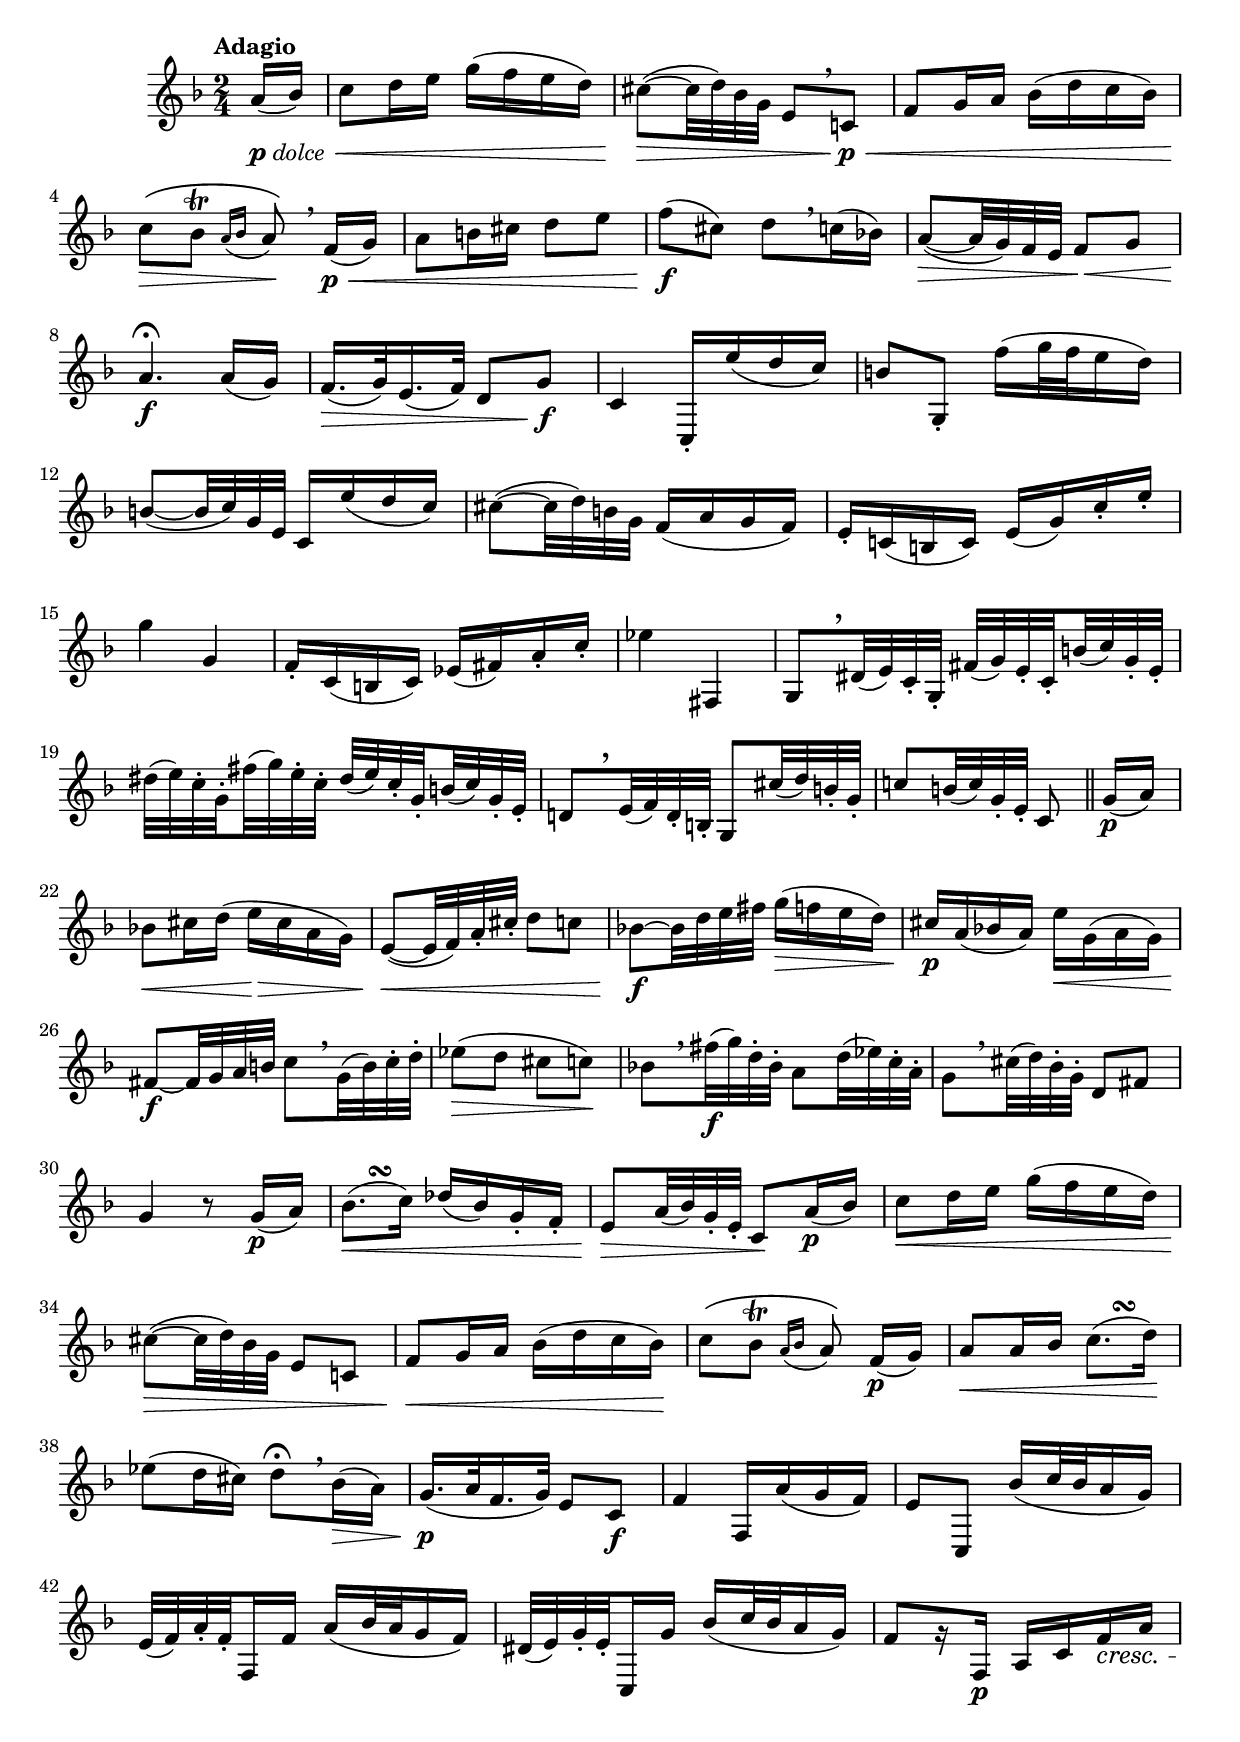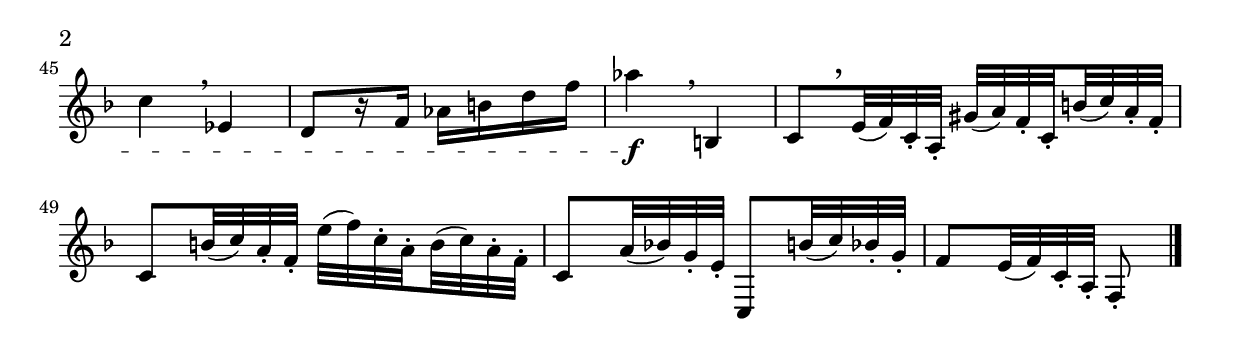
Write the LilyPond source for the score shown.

\version "2.22.0"

\version "2.22.0"

#(define subdivide-beams (define-music-function (baseMoment beatStructure music) (rational? list? ly:music?)
#{
  \set subdivideBeams = ##t
  \set baseMoment = #(ly:make-moment baseMoment)
  \set beatStructure = #beatStructure
  #music
  \unset beatStructure
  \unset baseMoment
  \unset subdivideBeams
#}))

\include "../turn-markup.ily"

\relative {
  \language "english"

  \transposition f

  \tempo "Adagio"

  \key f \major
  \time 2/4

  \partial 8 { a'16( \tweak X-offset #0 #(make-dynamic-script (markup #:dynamic "p" #:normal-text (#:italic "dolce"))) \< b-flat) } | |
  c8 d16 e g16( f e d) |
  c-sharp8~( \> c-sharp32 d) b-flat g e8[ \breathe c!] \p \< |
  f8 g16 a b-flat( d c b-flat) |
  c8\( \> \afterGrace { b-flat \tweak avoid-slur #'inside \trill } { a16( b-flat } a8)\) \! \breathe f16( \p \< g) |
  a8 b16 c-sharp d8 e |
  f( \f c-sharp) d[ \breathe c16( b-flat!)] |
  a8~( \> a32 g) f e f8 \< g |
  a4.\fermata \f a16( g) |
  f16.( \> g32) e16.( f32) d8 g \f |
  c,4 c,16-. e''( d c) |
  b8 g,-. f''16( g32 f e16 d) |
  b8~( b32 c) g e c16 e'( d c) |
  c-sharp8~( c-sharp32 d) b g f16( a g f) |
  e16-. c!( b c) e( g) c-. e-. |
  g4
    g, % The 1st edition has e here.
    |
  f16-. c( b c) e-flat( f-sharp) a-. c-. |
  e-flat4 f-sharp,, |
  g8[ \tweak Y-offset #3 \breathe
  \subdivide-beams #1/8 2,2 {
    d-sharp'32( e) c-. g-.] f-sharp'( g) e-. c-. b'( c) g-. e-. |
    d-sharp'32( e) c-. g-. f-sharp'( g) e-. c-. d-sharp( e) c-. g-. b( c) g-. e-. |
  }

  d!8[ \tweak Y-offset #3 \breathe e32( f) d-. b-.] g8 c-sharp'32( d) b-. g-. |
  c!8 b32( c) g-. e-. c8 \bar "||"

  g'16( \p a) |
  b-flat!8 \< c-sharp16 d( e \> c-sharp a g) |
  e8~( \< e32 f) a-. c-sharp-. d8 c |
  b-flat!8~ \f b-flat32 d e f-sharp g16( \> f e d) |
  c-sharp16 \p a( b-flat! a) e' \< g,( a g) |
  f-sharp8~ \f f-sharp32 g a b c8[ \breathe g32( b) c-. d-.] |
  e-flat8( \> d c-sharp c) \! |
  b-flat![ \breathe f-sharp'32( \f g) d-. b-flat-.] a8 d32( e-flat) c-. a-. |
  g8[ \breathe c-sharp32( d) b-flat-. g-.] d8 f-sharp |
  g4 r8 g16( \p a) |
  <<
    { b-flat8.( \< c16) }
    { s8 s^\turn-markup }
  >> d-flat16( b-flat) g-. f-. |
  e8 \> a32( b-flat) g-. e-. c8 \! a'16( \p b-flat) |
  c8 \< d16 e g( f e d) |
  c-sharp8~( \> c-sharp32 d) b-flat g e8 c! |
  f8 \< g16 a b-flat( d c b-flat) \! |
  c8\( \afterGrace { b-flat \tweak avoid-slur #'inside \trill } { a16( b-flat} a8\noBeam)\) f16( \p g) |
  a8 \< a16 b-flat
  <<
    { c8.( d16) \! }
    { s8 s^\turn-markup }
  >> |
  e-flat8( d16 c-sharp) d8\fermata[ \breathe b-flat16( \> a)] |
  g16.( \p a32 f16. g32) e8 c \f |
  f4 f,16 a'( g f) |
  e8 c, b-flat''16( c32 b-flat a16 g) |
  \subdivide-beams #1/8 2,2 { e32( f) a-. f-. f,16 f' } a( b-flat32 a g16 f) |
  \subdivide-beams #1/8 2,2 { d-sharp32( e) g-. e-. c,16 g'' } b-flat16( c32 b-flat a16 g) |
  f8[ r16 f,] \p a c f \cresc a |
  c4 \breathe e-flat, |
  d8[ r16 f] a-flat b d f |
  a-flat4 \f \breathe b,, |
  c8[ \tweak Y-offset #3 \breathe e32( f) c-. a-.] \subdivide-beams #1/8 2,2 { g-sharp'( a) f-. c-. b'( c) a-. f-. } |
  c8 b'32( c) a-. f-.\subdivide-beams #1/8 2,2 { e'( f) c-. a-. b( c) a-. f-. } |
  c8 a'32( b-flat!) g-. e-. c,8 b''32( c) b-flat-. g-. |
  f8 e32( f) c-. a-. f8-. \bar "|."
}
